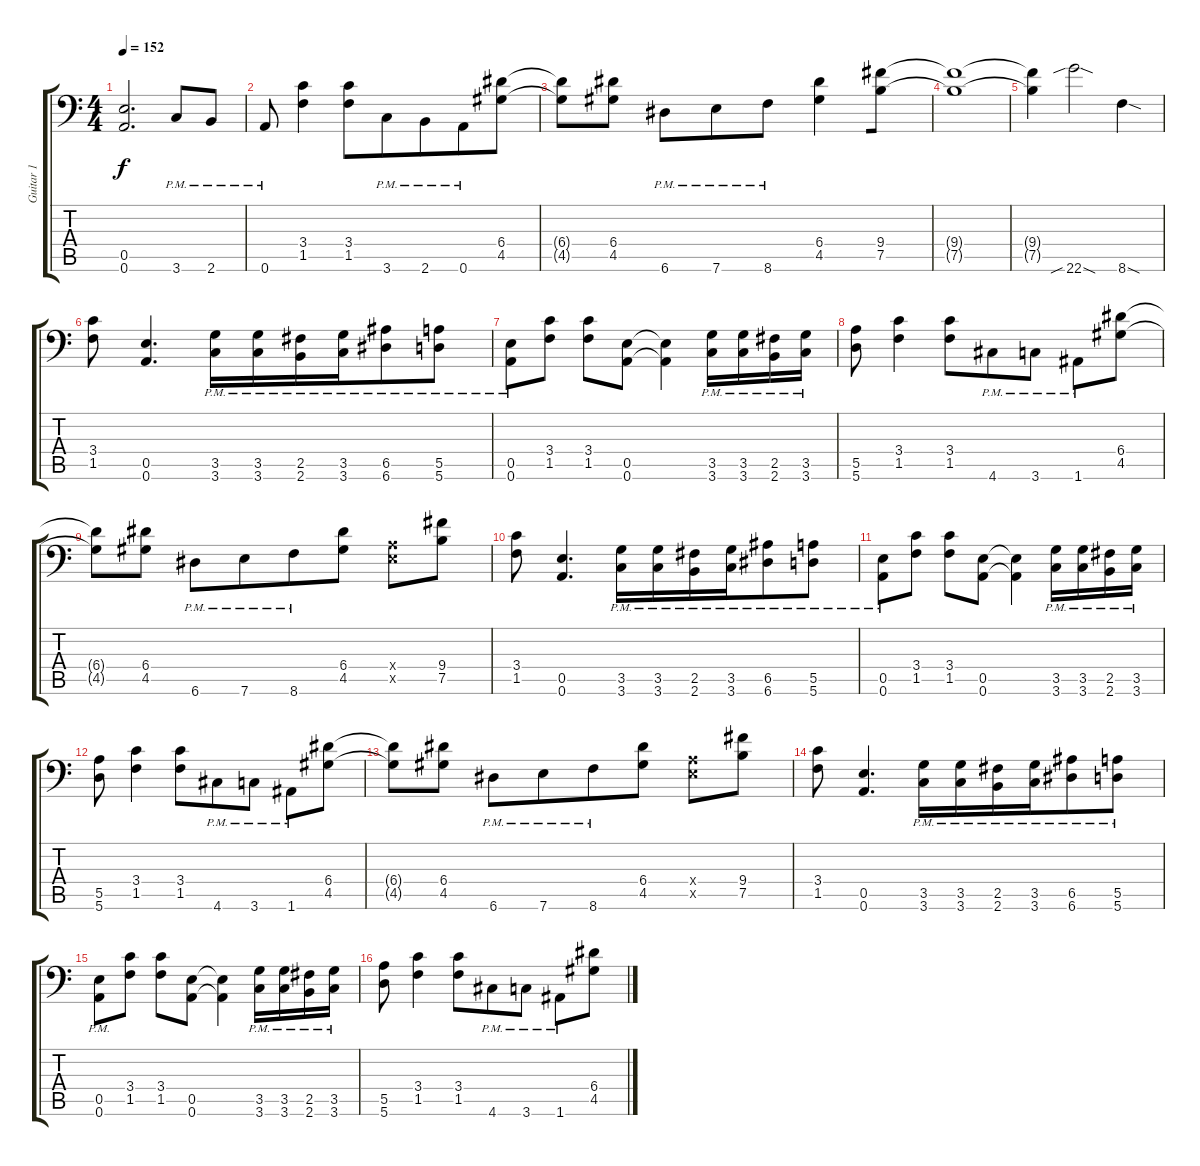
\track ("Guitar 1" "Guitar 1") {instrument distortionguitar}
\staff {score tabs}
\tuning (B3 Gb3 D3 A2 E2 A1) {hide}
\ts (4 4)
\tempo 152
\clef f4
\ks c
(0.5{t} 0.6{t}).2{d dy f beam merge} 3.6{pm}.8{beam merge} 2.6{pm}.8 |
0.6{pm}.8 (3.4 1.5).4 (3.4 1.5).8{beam merge} 3.6{pm}.8 2.6{pm}.8{beam merge} 0.6{pm}.8{beam merge} (6.4 4.5).8 |
(6.4{t} 4.5{t}).8 (6.4 4.5).8 6.6{pm}.8 7.6{pm}.8{beam merge} 8.6{pm}.8{beam merge} (6.4 4.5).4{beam merge} (9.4 7.5).8 |
(9.4{t} 7.5{t}).1 |
(9.4{t} 7.5{t}).4{beam merge} 22.6{sib sod}.2 8.6{sod}.4 |
(3.4 1.5).8 (0.5 0.6).4{d} (3.5{pm} 3.6{pm}).16 (3.5{pm} 3.6{pm}).16{beam merge} (2.5{pm} 2.6{pm}).16{beam merge} (3.5{pm} 3.6{pm}).16{beam merge} (6.5{pm} 6.6{pm}).8 (5.5{pm} 5.6{pm}).8 |
(0.5{pm} 0.6{pm}).8 (3.4 1.5).8 (3.4 1.5).8{beam merge} (0.5 0.6).8 (0.5{t} 0.6{t}).4{beam merge} (3.5{pm} 3.6{pm}).16 (3.5{pm} 3.6{pm}).16 (2.5{pm} 2.6{pm}).16{beam merge} (3.5{pm} 3.6{pm}).16 |
(5.5 5.6).8 (3.4 1.5).4{beam merge} (3.4 1.5).8{beam merge} 4.6{pm}.8 3.6{pm}.8 1.6{pm}.8 (6.4 4.5).8 |
(6.4{t} 4.5{t}).8 (6.4 4.5).8 6.6{pm}.8 7.6{pm}.8{beam merge} 8.6{pm}.8{beam merge} (6.4 4.5).8 (0.4{x} 0.5{x}).8 (9.4 7.5).8 |
(3.4 1.5).8 (0.5 0.6).4{d} (3.5{pm} 3.6{pm}).16 (3.5{pm} 3.6{pm}).16{beam merge} (2.5{pm} 2.6{pm}).16{beam merge} (3.5{pm} 3.6{pm}).16{beam merge} (6.5{pm} 6.6{pm}).8 (5.5{pm} 5.6{pm}).8 |
(0.5{pm} 0.6{pm}).8 (3.4 1.5).8 (3.4 1.5).8{beam merge} (0.5 0.6).8 (0.5{t} 0.6{t}).4{beam merge} (3.5{pm} 3.6{pm}).16 (3.5{pm} 3.6{pm}).16 (2.5{pm} 2.6{pm}).16{beam merge} (3.5{pm} 3.6{pm}).16 |
(5.5 5.6).8 (3.4 1.5).4{beam merge} (3.4 1.5).8{beam merge} 4.6{pm}.8 3.6{pm}.8 1.6{pm}.8 (6.4 4.5).8 |
(6.4{t} 4.5{t}).8 (6.4 4.5).8 6.6{pm}.8 7.6{pm}.8{beam merge} 8.6{pm}.8{beam merge} (6.4 4.5).8 (0.4{x} 0.5{x}).8 (9.4 7.5).8 |
(3.4 1.5).8 (0.5 0.6).4{d} (3.5{pm} 3.6{pm}).16 (3.5{pm} 3.6{pm}).16{beam merge} (2.5{pm} 2.6{pm}).16{beam merge} (3.5{pm} 3.6{pm}).16{beam merge} (6.5{pm} 6.6{pm}).8 (5.5{pm} 5.6{pm}).8 |
(0.5{pm} 0.6{pm}).8 (3.4 1.5).8 (3.4 1.5).8{beam merge} (0.5 0.6).8 (0.5{t} 0.6{t}).4{beam merge} (3.5{pm} 3.6{pm}).16 (3.5{pm} 3.6{pm}).16 (2.5{pm} 2.6{pm}).16{beam merge} (3.5{pm} 3.6{pm}).16 |
(5.5 5.6).8 (3.4 1.5).4{beam merge} (3.4 1.5).8{beam merge} 4.6{pm}.8 3.6{pm}.8 1.6{pm}.8 (6.4 4.5).8
